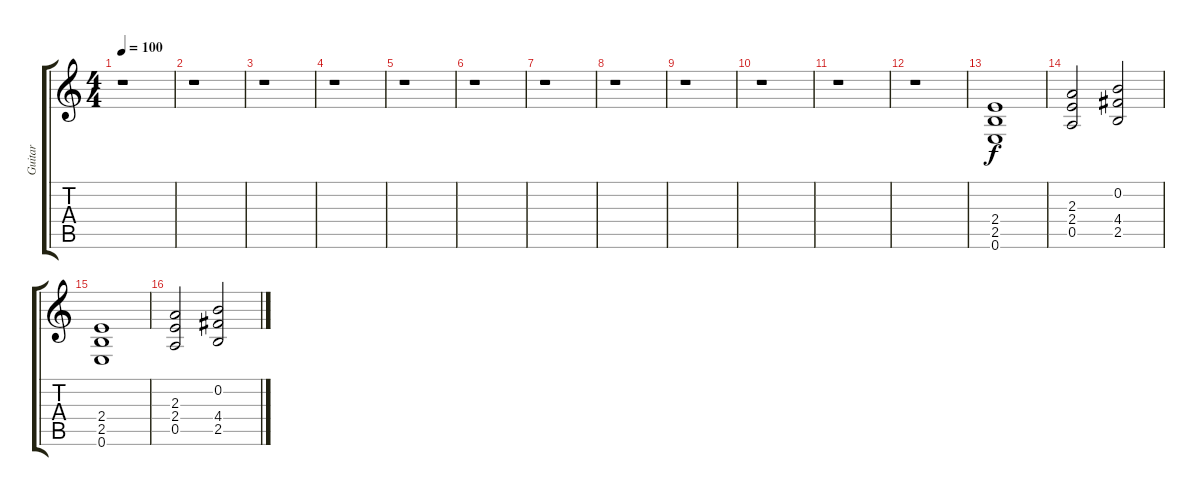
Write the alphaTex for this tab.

\track ("Guitar" "Guitar") {instrument distortionguitar}
\staff {score tabs}
\tuning (E4 B3 G3 D3 A2 E2) {hide}
\ts (4 4)
\tempo 100
\clef g2
\ks c
r.1{dy f} |
r.1 |
r.1 |
r.1 |
r.1 |
r.1 |
r.1 |
r.1 |
r.1 |
r.1 |
r.1 |
r.1 |
(2.4 2.5 0.6).1 |
(2.3 2.4 0.5).2 (0.2 4.4 2.5).2 |
(2.4 2.5 0.6).1 |
(2.3 2.4 0.5).2 (0.2 4.4 2.5).2
